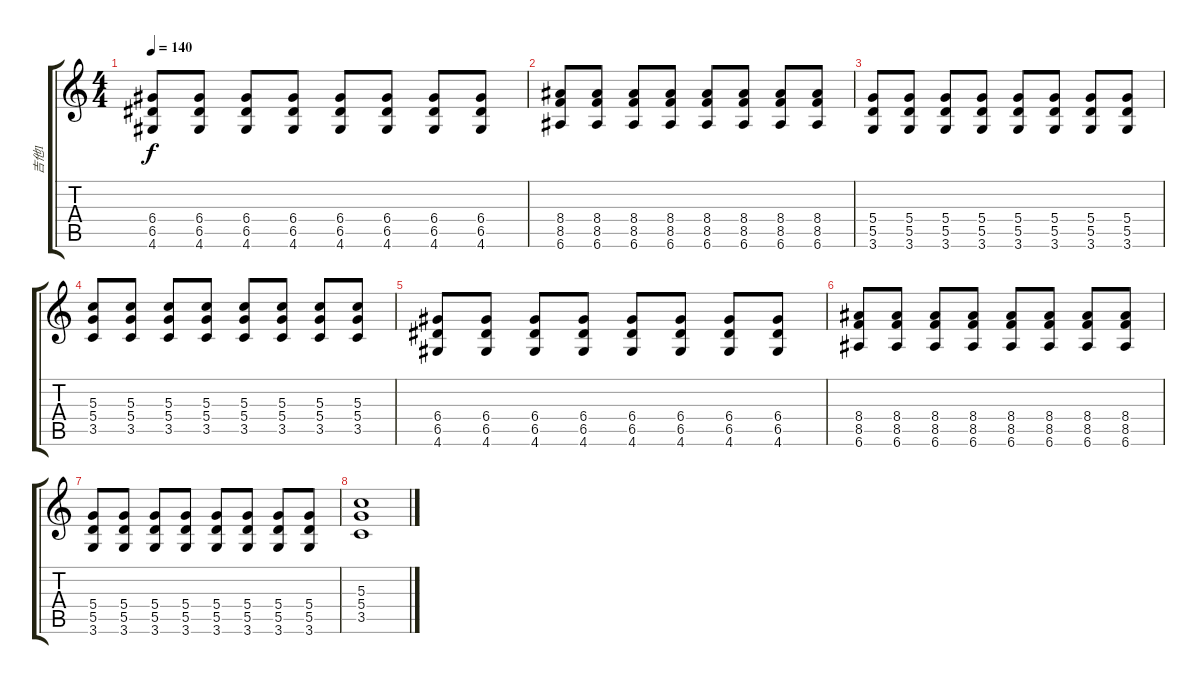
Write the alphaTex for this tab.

\track ("吉他1" "吉他1") {instrument distortionguitar}
\staff {score tabs}
\tuning (E4 B3 G3 D3 A2 E2) {hide}
\ts (4 4)
\tempo 140
\clef g2
\ks c
(6.4 6.5 4.6).8{dy f} (6.4 6.5 4.6).8 (6.4 6.5 4.6).8 (6.4 6.5 4.6).8 (6.4 6.5 4.6).8 (6.4 6.5 4.6).8 (6.4 6.5 4.6).8 (6.4 6.5 4.6).8 |
(8.4 8.5 6.6).8 (8.4 8.5 6.6).8 (8.4 8.5 6.6).8 (8.4 8.5 6.6).8 (8.4 8.5 6.6).8 (8.4 8.5 6.6).8 (8.4 8.5 6.6).8 (8.4 8.5 6.6).8 |
(5.4 5.5 3.6).8 (5.4 5.5 3.6).8 (5.4 5.5 3.6).8 (5.4 5.5 3.6).8 (5.4 5.5 3.6).8 (5.4 5.5 3.6).8 (5.4 5.5 3.6).8 (5.4 5.5 3.6).8 |
(5.3 5.4 3.5).8 (5.3 5.4 3.5).8 (5.3 5.4 3.5).8 (5.3 5.4 3.5).8 (5.3 5.4 3.5).8 (5.3 5.4 3.5).8 (5.3 5.4 3.5).8 (5.3 5.4 3.5).8 |
(6.4 6.5 4.6).8 (6.4 6.5 4.6).8 (6.4 6.5 4.6).8 (6.4 6.5 4.6).8 (6.4 6.5 4.6).8 (6.4 6.5 4.6).8 (6.4 6.5 4.6).8 (6.4 6.5 4.6).8 |
(8.4 8.5 6.6).8 (8.4 8.5 6.6).8 (8.4 8.5 6.6).8 (8.4 8.5 6.6).8 (8.4 8.5 6.6).8 (8.4 8.5 6.6).8 (8.4 8.5 6.6).8 (8.4 8.5 6.6).8 |
(5.4 5.5 3.6).8 (5.4 5.5 3.6).8 (5.4 5.5 3.6).8 (5.4 5.5 3.6).8 (5.4 5.5 3.6).8 (5.4 5.5 3.6).8 (5.4 5.5 3.6).8 (5.4 5.5 3.6).8 |
(5.3 5.4 3.5).1
